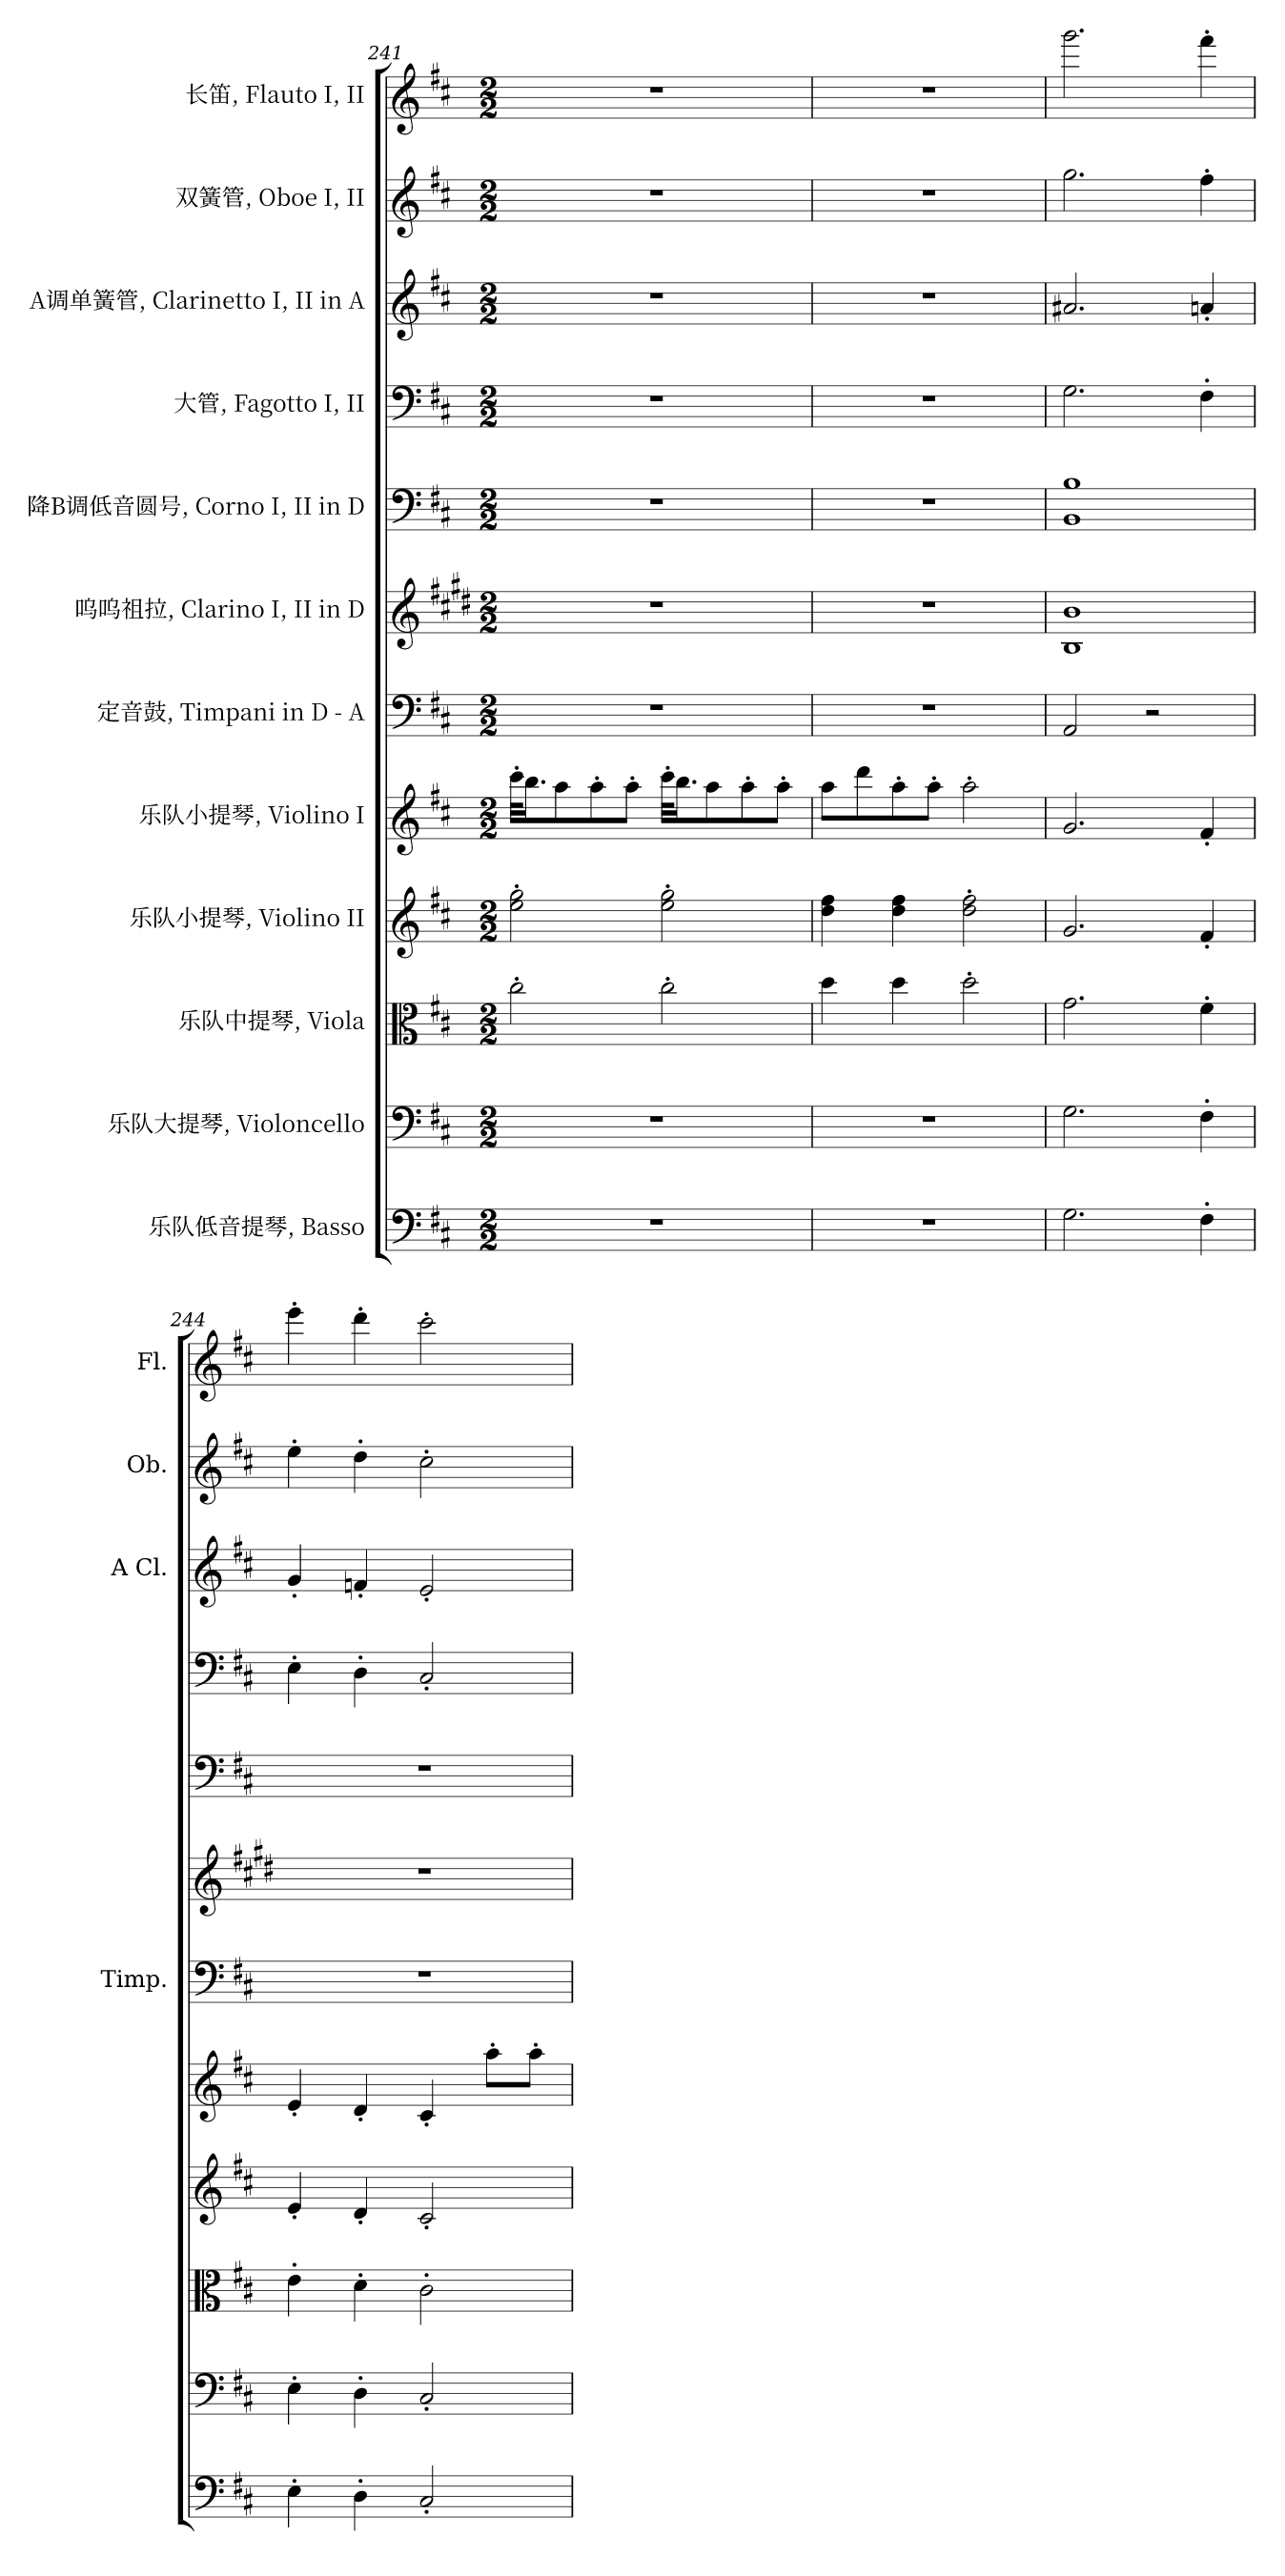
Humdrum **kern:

**kern	**kern	**kern	**kern	**kern	**kern	**kern	**kern	**kern	**kern	**kern	**kern
*part12	*part11	*part10	*part9	*part8	*part7	*part6	*part5	*part4	*part3	*part2	*part1
*staff12	*staff11	*staff10	*staff9	*staff8	*staff7	*staff6	*staff5	*staff4	*staff3	*staff2	*staff1
*I"乐队低音提琴, Basso	*I"乐队大提琴, Violoncello	*I"乐队中提琴, Viola	*I"乐队小提琴, Violino II	*I"乐队小提琴, Violino I	*I"定音鼓, Timpani in D - A	*I"呜呜祖拉, Clarino I, II in D	*I"降B调低音圆号, Corno I, II in D	*I"大管, Fagotto I, II	*I"A调单簧管, Clarinetto I, II in A	*I"双簧管, Oboe I, II	*I"长笛, Flauto I, II
*	*	*	*	*	*I'Timp.	*	*	*	*I'A Cl.	*I'Ob.	*I'Fl.
*clefF4	*clefF4	*clefC3	*clefG2	*clefG2	*clefF4	*clefG2	*clefF4	*clefF4	*clefG2	*clefG2	*clefG2
*ITrd7c12	*	*	*	*	*	*ITrd1c2	*ITrd1c2	*	*ITrd2c3	*	*
*k[f#c#]	*k[f#c#]	*k[f#c#]	*k[f#c#]	*k[f#c#]	*k[f#c#]	*k[f#c#]	*k[]	*k[f#c#]	*k[f#c#g#d#a#]	*k[f#c#]	*k[f#c#]
*M2/2	*M2/2	*M2/2	*M2/2	*M2/2	*M2/2	*M2/2	*M2/2	*M2/2	*M2/2	*M2/2	*M2/2
=241	=241	=241	=241	=241	=241	=241	=241	=241	=241	=241	=241
1r	1r	2cc#'\	2ee\' 2gg\'	32ccc#'\KLL	1r	1r	1r	1r	1r	1r	1r
.	.	.	.	16.bb\J	.	.	.	.	.	.	.
.	.	.	.	8aa\	.	.	.	.	.	.	.
.	.	.	.	8aa'\	.	.	.	.	.	.	.
.	.	.	.	8aa'\J	.	.	.	.	.	.	.
.	.	2cc#'\	2ee\' 2gg\'	32ccc#'\KLL	.	.	.	.	.	.	.
.	.	.	.	16.bb\J	.	.	.	.	.	.	.
.	.	.	.	8aa\	.	.	.	.	.	.	.
.	.	.	.	8aa'\	.	.	.	.	.	.	.
.	.	.	.	8aa'\J	.	.	.	.	.	.	.
!!LO:PB:g=z
=242	=242	=242	=242	=242	=242	=242	=242	=242	=242	=242	=242
1r	1r	4dd\	4dd\ 4ff#\	8aa\L	1r	1r	1r	1r	1r	1r	1r
.	.	.	.	8ddd\	.	.	.	.	.	.	.
.	.	4dd\	4dd\ 4ff#\	8aa'\	.	.	.	.	.	.	.
.	.	.	.	8aa'\J	.	.	.	.	.	.	.
.	.	2dd'\	2dd\' 2ff#\'	2aa'\	.	.	.	.	.	.	.
=243	=243	=243	=243	=243	=243	=243	=243	=243	=243	=243	=243
2.GG\	2.G\	2.g\	2.g/	2.g/	2AA/	1A 1a	1AA 1A	2.G\	2.f##X/	2.gg\	2.ggg\
.	.	.	.	.	2r	.	.	.	.	.	.
4FF#'\	4F#'\	4f#'\	4f#'/	4f#'/	.	.	.	4F#'\	4f#X'/	4ff#'\	4fff#'\
=244	=244	=244	=244	=244	=244	=244	=244	=244	=244	=244	=244
4EE'\	4E'\	4e'\	4e'/	4e'/	1r	1r	1r	4E'\	4e'/	4ee'\	4eee'\
4DD'\	4D'\	4d'\	4d'/	4d'/	.	.	.	4D'\	4dn'/	4dd'\	4ddd'\
2CC#'/	2C#'/	2c#'\	2c#'/	4c#'/	.	.	.	2C#'/	2c#'/	2cc#'\	2ccc#'\
.	.	.	.	8aa'\L	.	.	.	.	.	.	.
.	.	.	.	8aa'\J	.	.	.	.	.	.	.
=	=	=	=	=	=	=	=	=	=	=	=
*-	*-	*-	*-	*-	*-	*-	*-	*-	*-	*-	*-
